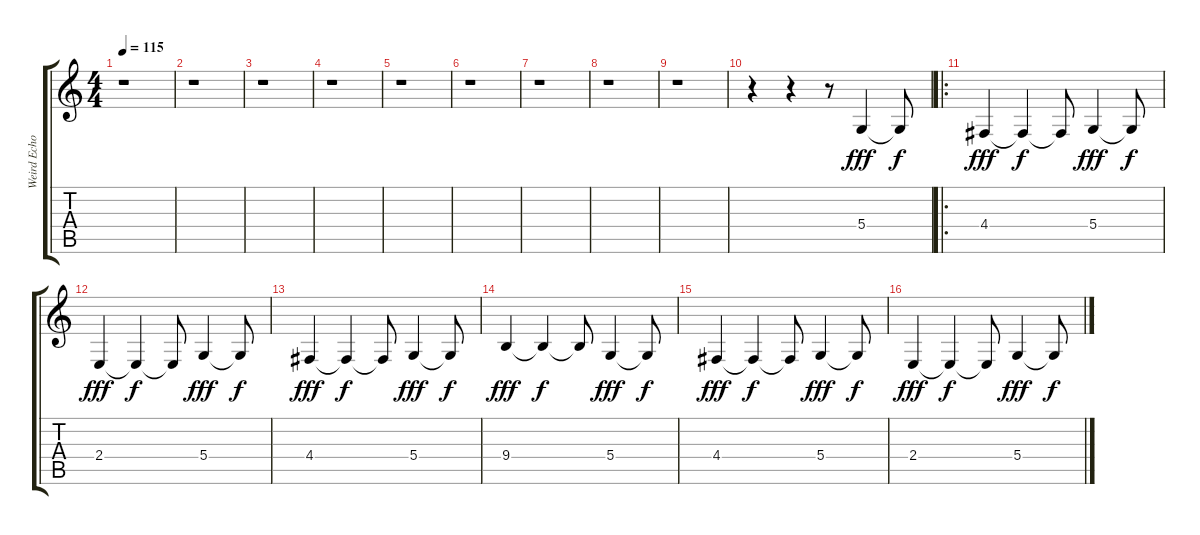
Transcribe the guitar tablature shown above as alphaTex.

\track ("Weird Echo" "Weird Echo") {instrument pad2warm}
\staff {score tabs}
\tuning (E4 B3 G3 D3 A2 E2) {hide}
\ts (4 4)
\tempo 115
\clef g2
\ks c
r.1{dy fff} |
r.1 |
r.1 |
r.1 |
r.1 |
r.1 |
r.1 |
r.1 |
r.1 |
r.4 r.4 r.8 5.4.4 5.4{t}.8{dy f} |
\ro
4.4.4{dy fff} 4.4{t}.4{dy f} 4.4{t}.8 5.4.4{dy fff} 5.4{t}.8{dy f} |
2.4.4{dy fff} 2.4{t}.4{dy f} 2.4{t}.8 5.4.4{dy fff} 5.4{t}.8{dy f} |
4.4.4{dy fff} 4.4{t}.4{dy f} 4.4{t}.8 5.4.4{dy fff} 5.4{t}.8{dy f} |
9.4.4{dy fff} 9.4{t}.4{dy f} 9.4{t}.8 5.4.4{dy fff} 5.4{t}.8{dy f} |
4.4.4{dy fff} 4.4{t}.4{dy f} 4.4{t}.8 5.4.4{dy fff} 5.4{t}.8{dy f} |
2.4.4{dy fff} 2.4{t}.4{dy f} 2.4{t}.8 5.4.4{dy fff} 5.4{t}.8{dy f}
